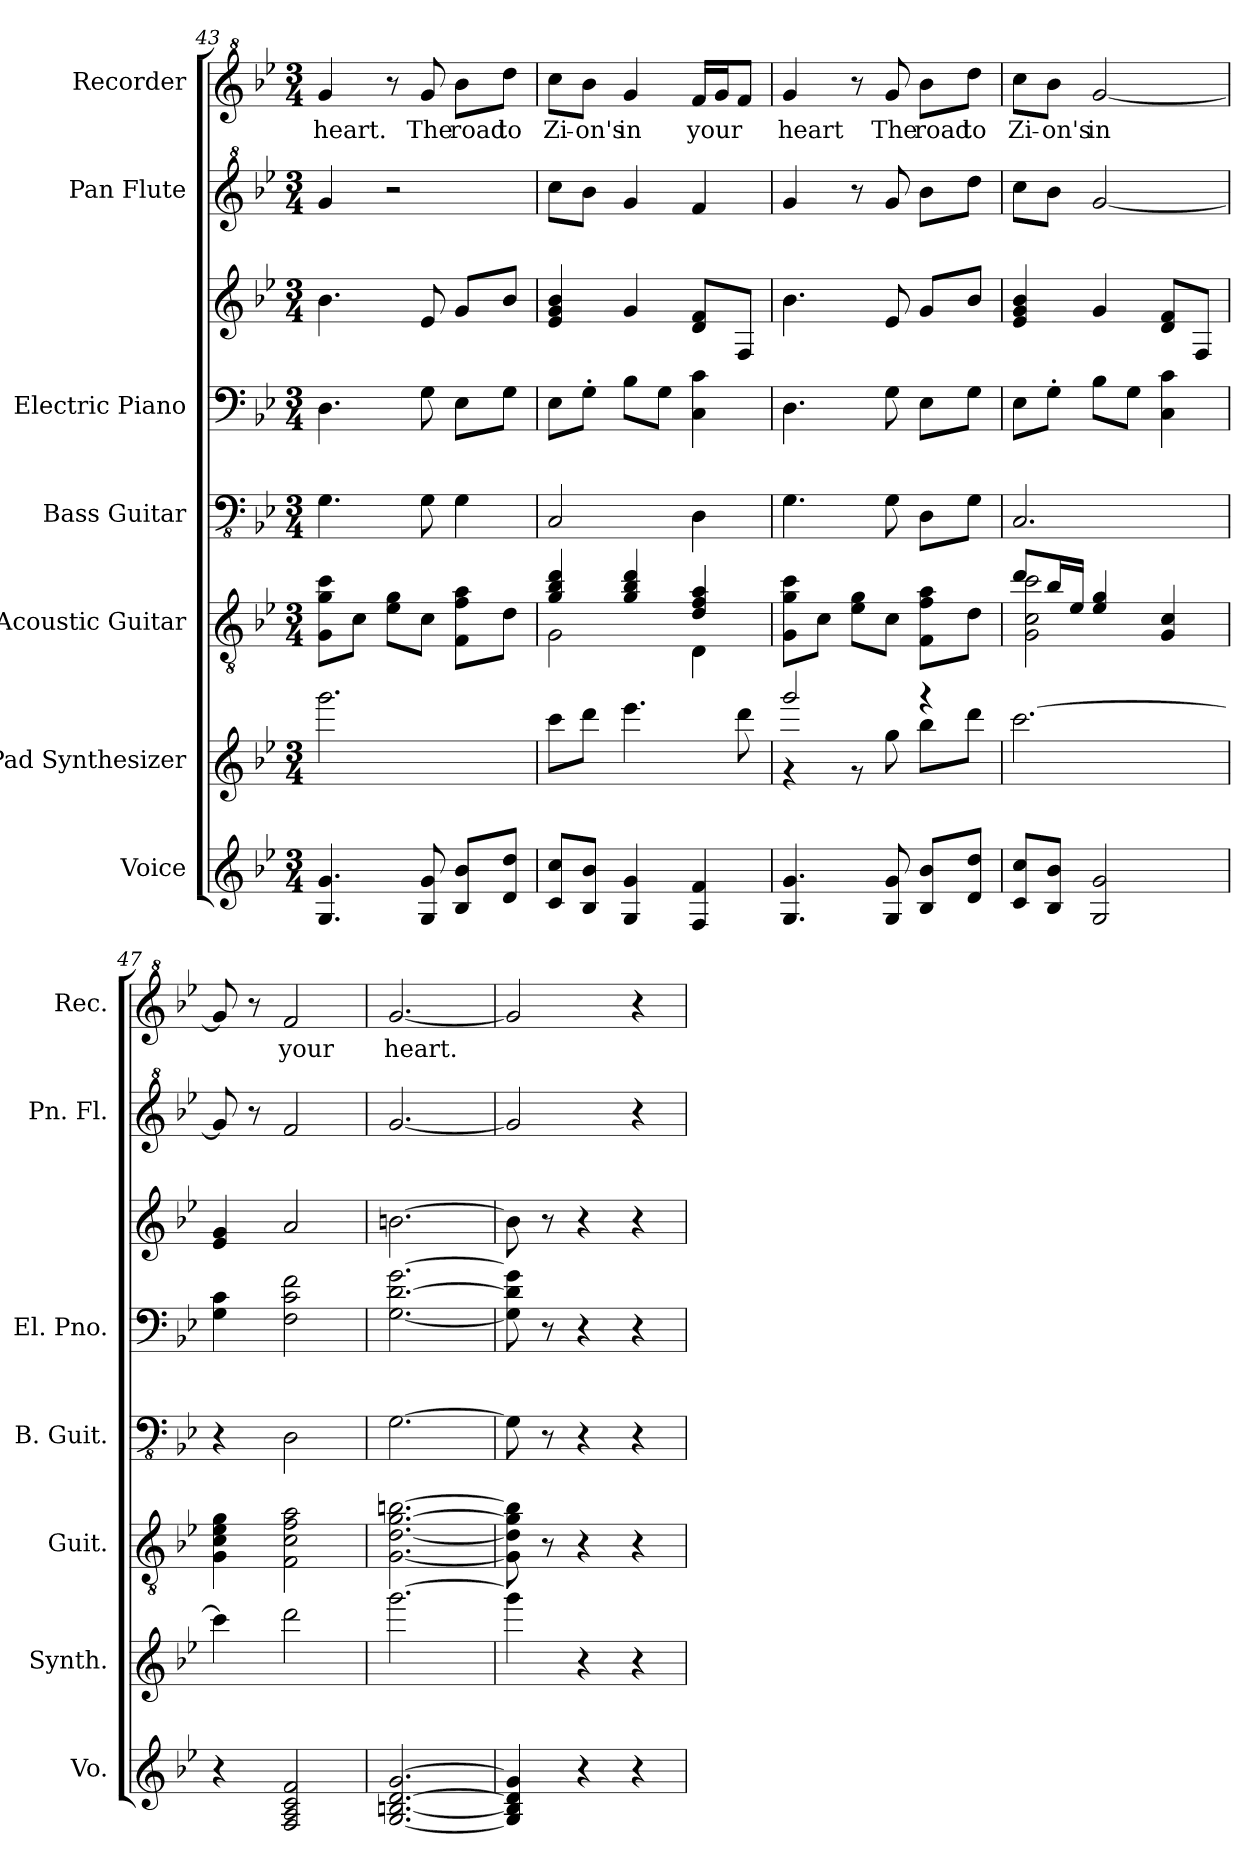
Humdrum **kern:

**kern	**kern	**kern	**kern	**kern	**kern	**kern	**kern	**text
*part7	*part6	*part5	*part4	*part3	*part3	*part2	*part1	*part1
*staff8	*staff7	*staff6	*staff5	*staff4	*staff3	*staff2	*staff1	*staff1
*I"Voice	*I"Pad Synthesizer	*I"Acoustic Guitar	*I"Bass Guitar	*I"Electric Piano	*	*I"Pan Flute	*I"Recorder	*
*I'Vo.	*I'Synth.	*I'Guit.	*I'B. Guit.	*I'El. Pno.	*	*I'Pn. Fl.	*I'Rec.	*
*clefG2	*clefG2	*clefGv2	*clefFv4	*clefF4	*clefG2	*clefG^2	*clefG^2	*
*k[b-e-]	*k[b-e-]	*k[b-e-]	*k[b-e-]	*k[b-e-]	*k[b-e-]	*k[b-e-]	*k[b-e-]	*
*M3/4	*M3/4	*M3/4	*M3/4	*M3/4	*M3/4	*M3/4	*M3/4	*
=43	=43	=43	=43	=43	=43	=43	=43	=43
4.G/ 4.g/	2.ggg\	8G\ 8g\ 8cc\L	4.GG\	4.D\	4.b-\	4gg/	4gg/	heart.
.	.	8c\J	.	.	.	.	.	.
.	.	8e-\ 8g\L	.	.	.	2r	8r	.
8G/ 8g/	.	8c\J	8GG\	8G\	8e-/	.	8gg/	The
8B-/ 8b-/L	.	8F\ 8f\ 8a\L	4GG\	8E-\L	8g/L	.	8bb-\L	road
8d/ 8dd/J	.	8d\J	.	8G\J	8b-/J	.	8ddd\J	to
=44	=44	=44	=44	=44	=44	=44	=44	=44
*	*	*^	*	*	*	*	*	*
8c/ 8cc/L	8ccc\L	4g/ 4b-/ 4dd/	2G\	2CC/	8E-\L	4e-/ 4g/ 4b-/	8ccc\L	8ccc\L	Zi-
8B-/ 8b-/J	8ddd\J	.	.	.	8G'\J	.	8bb-\J	8bb-\J	-on's
4G/ 4g/	4.eee-\	4g/ 4b-/ 4dd/	.	.	8B-\L	4g/	4gg/	4gg/	in
.	.	.	.	.	8G\J	.	.	.	.
4F/ 4f/	.	4d/ 4f/ 4a/	4D\	4DD\	4C\ 4c\	8d/ 8f/L	4ff/	16ff/LL	your
.	.	.	.	.	.	.	.	16gg/J	.
.	8ddd\	.	.	.	.	8F/J	.	8ff/J	.
*	*	*v	*v	*	*	*	*	*	*
=45	=45	=45	=45	=45	=45	=45	=45	=45
*	*^	*	*	*	*	*	*	*
4.G/ 4.g/	2ggg/	4r	8G\ 8g\ 8cc\L	4.GG\	4.D\	4.b-\	4gg/	4gg/	heart
.	.	.	8c\J	.	.	.	.	.	.
.	.	8r	8e-\ 8g\L	.	.	.	8r	8r	.
8G/ 8g/	.	8gg\	8c\J	8GG\	8G\	8e-/	8gg/	8gg/	The
8B-/ 8b-/L	4r	8bb-\L	8F\ 8f\ 8a\L	8DD\L	8E-\L	8g/L	8bb-\L	8bb-\L	road
8d/ 8dd/J	.	8ddd\J	8d\J	8GG\J	8G\J	8b-/J	8ddd\J	8ddd\J	to
*	*v	*v	*	*	*	*	*	*	*
!!LO:PB:g=z
=46	=46	=46	=46	=46	=46	=46	=46	=46
*	*	*^	*	*	*	*	*	*
8c/ 8cc/L	[2.ccc\	8dd/L	2G\ 2c\ 2cc\	2.CC/	8E-\L	4e-/ 4g/ 4b-/	8ccc\L	8ccc\L	Zi-
8B-/ 8b-/J	.	16b-/L	.	.	8G'\J	.	8bb-\J	8bb-\J	-on's
.	.	16e-/JJ	.	.	.	.	.	.	.
2G/ 2g/	.	4e-/ 4g/	.	.	8B-\L	4g/	[2gg/	[2gg/	in
.	.	.	.	.	8G\J	.	.	.	.
.	.	4G/ 4c/	4ryy	.	4C\ 4c\	8d/ 8f/L	.	.	.
.	.	.	.	.	.	8F/J	.	.	.
*	*	*v	*v	*	*	*	*	*	*
=47	=47	=47	=47	=47	=47	=47	=47	=47
4r	4ccc\]	4G\ 4c\ 4e-\ 4g\	4r	4G\ 4c\	4e-/ 4g/	8gg/]	8gg/]	.
.	.	.	.	.	.	8r	8r	.
2F/ 2A/ 2c/ 2f/	2ddd\	2F\ 2c\ 2f\ 2a\	2DD\	2F\ 2c\ 2f\	2a/	2ff/	2ff/	your
=48	=48	=48	=48	=48	=48	=48	=48	=48
[2.G/ [2.Bn/ [2.d/ [2.g/	[2.ggg\	[2.G\ [2.d\ [2.g\ [2.bn\	[2.GG\	[2.G\ [2.d\ [2.g\	[2.bn\	[2.gg/	[2.gg/	heart.
=49	=49	=49	=49	=49	=49	=49	=49	=49
4G/] 4B/] 4d/] 4g/]	4ggg\]	8G\] 8d\] 8g\] 8b\]	8GG\]	8G\] 8d\] 8g\]	8b\]	2gg/]	2gg/]	.
.	.	8r	8r	8r	8r	.	.	.
4r	4r	4r	4r	4r	4r	.	.	.
4r	4r	4r	4r	4r	4r	4r	4r	.
=	=	=	=	=	=	=	=	=
*-	*-	*-	*-	*-	*-	*-	*-	*-
